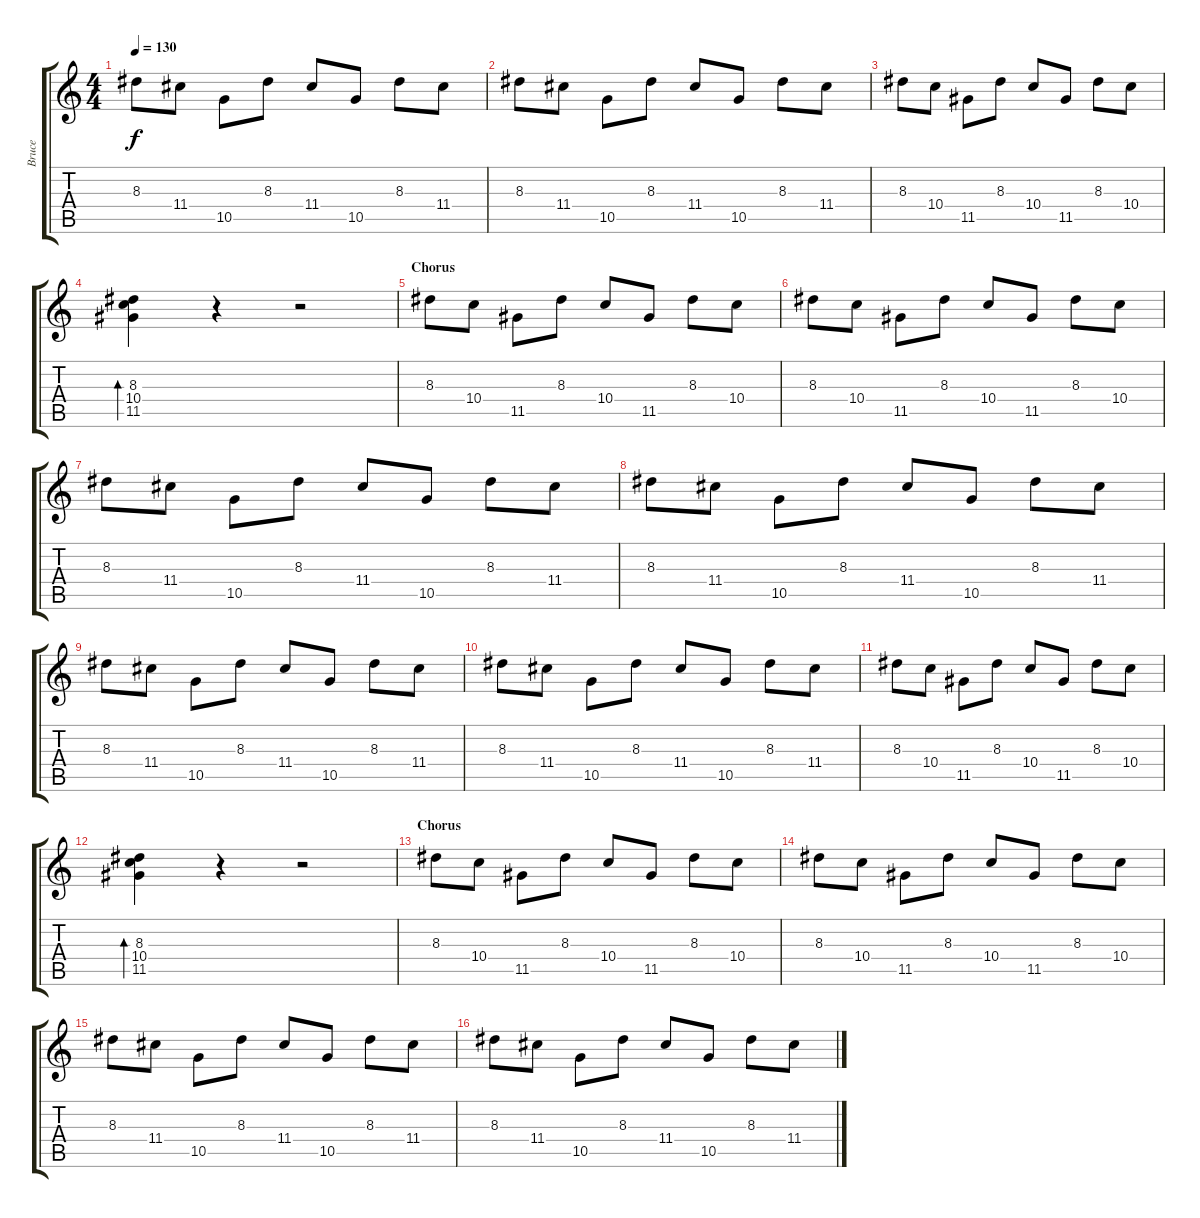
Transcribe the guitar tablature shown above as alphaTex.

\track ("Bruce" "Bruce") {instrument acousticguitarsteel}
\staff {score tabs}
\tuning (E4 B3 G3 D3 A2 E2) {hide}
\ts (4 4)
\tempo 130
\clef g2
\ks c
8.3.8{dy f} 11.4.8 10.5.8 8.3.8 11.4.8 10.5.8 8.3.8 11.4.8 |
8.3.8 11.4.8 10.5.8 8.3.8 11.4.8 10.5.8 8.3.8 11.4.8 |
8.3.8 10.4.8 11.5.8 8.3.8 10.4.8 11.5.8 8.3.8 10.4.8 |
(8.3 10.4 11.5).4{bd 60} r.4 r.2 |
\section ("" "Chorus")
8.3.8 10.4.8 11.5.8 8.3.8 10.4.8 11.5.8 8.3.8 10.4.8 |
8.3.8 10.4.8 11.5.8 8.3.8 10.4.8 11.5.8 8.3.8 10.4.8 |
8.3.8 11.4.8 10.5.8 8.3.8 11.4.8 10.5.8 8.3.8 11.4.8 |
8.3.8 11.4.8 10.5.8 8.3.8 11.4.8 10.5.8 8.3.8 11.4.8 |
8.3.8 11.4.8 10.5.8 8.3.8 11.4.8 10.5.8 8.3.8 11.4.8 |
8.3.8 11.4.8 10.5.8 8.3.8 11.4.8 10.5.8 8.3.8 11.4.8 |
8.3.8 10.4.8 11.5.8 8.3.8 10.4.8 11.5.8 8.3.8 10.4.8 |
(8.3 10.4 11.5).4{bd 60} r.4 r.2 |
\section ("" "Chorus")
8.3.8 10.4.8 11.5.8 8.3.8 10.4.8 11.5.8 8.3.8 10.4.8 |
8.3.8 10.4.8 11.5.8 8.3.8 10.4.8 11.5.8 8.3.8 10.4.8 |
8.3.8 11.4.8 10.5.8 8.3.8 11.4.8 10.5.8 8.3.8 11.4.8 |
8.3.8 11.4.8 10.5.8 8.3.8 11.4.8 10.5.8 8.3.8 11.4.8
